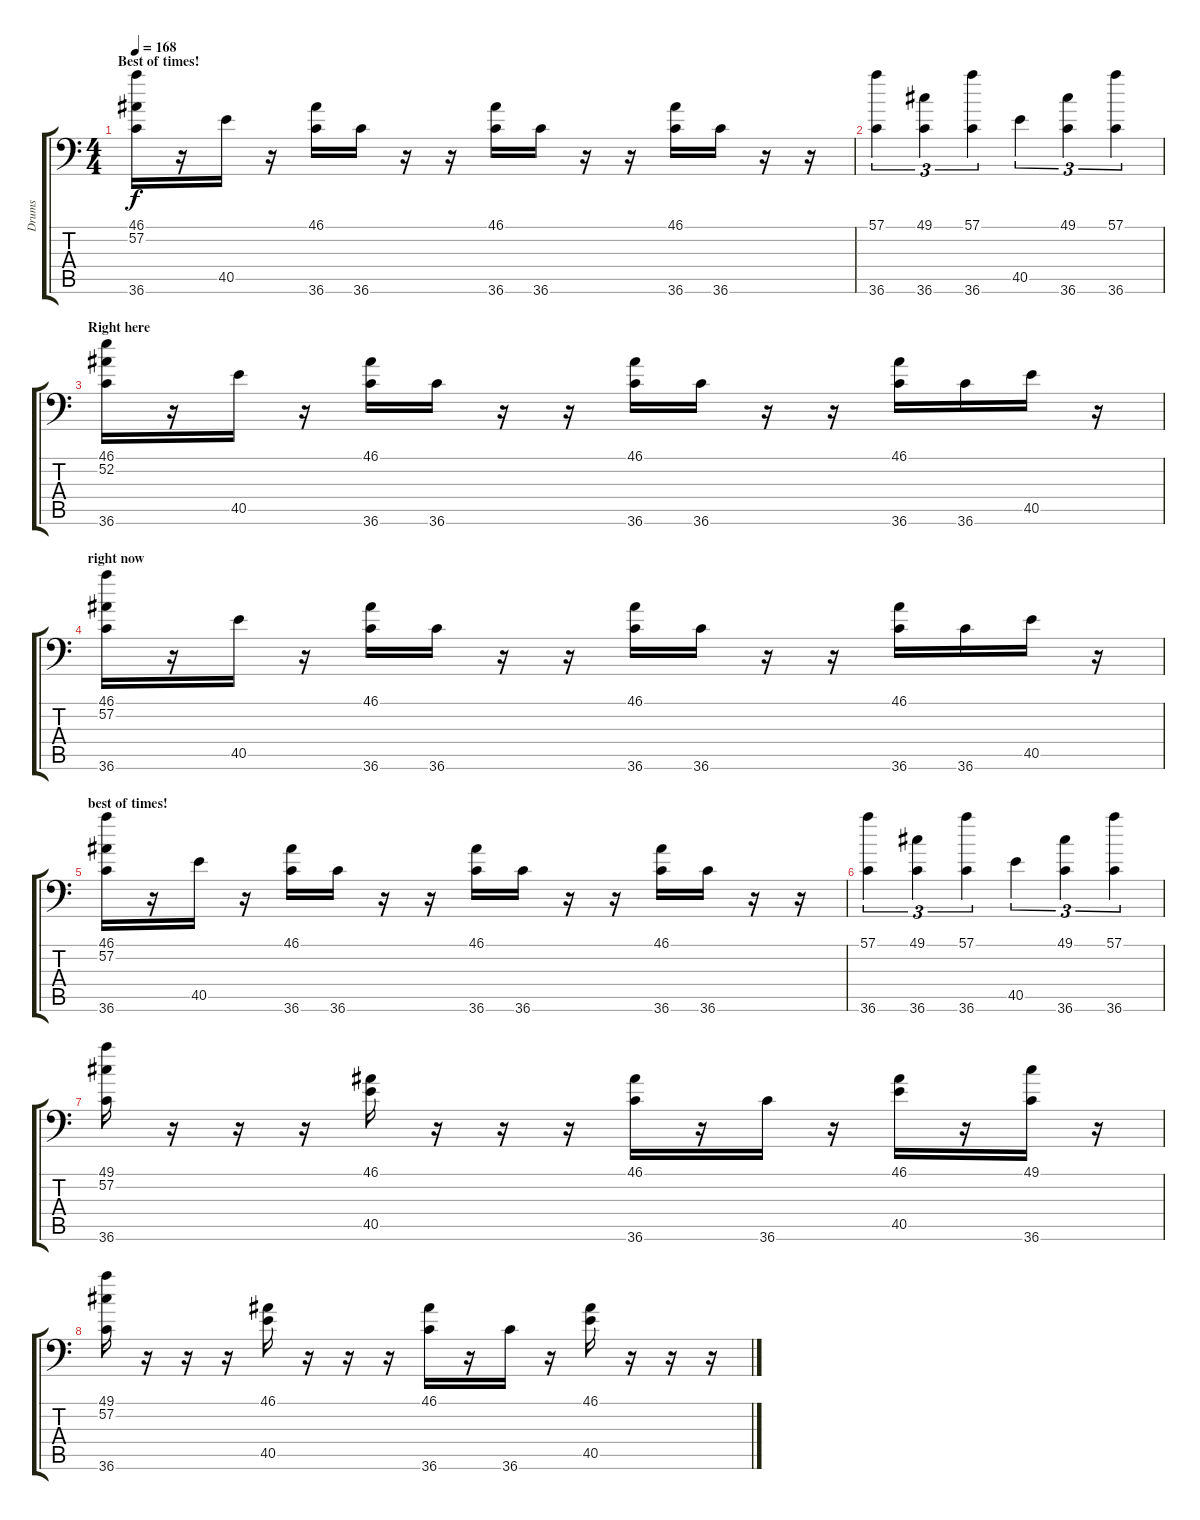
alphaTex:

\track ("Drums" "Drums") {instrument acousticgrandpiano}
\staff {score tabs}
\tuning (C-1 C-1 C-1 C-1 C-1 C-1) {hide}
\ts (4 4)
\section ("" "Best of times!")
\tempo 168
\clef f4
\ks c
(46.1 57.2 36.6).16{dy f} r.16 40.5.16 r.16 (46.1 36.6).16 36.6.16 r.16 r.16 (46.1 36.6).16 36.6.16 r.16 r.16 (46.1 36.6).16 36.6.16 r.16 r.16 |
(57.1 36.6).4{tu (3 2)} (49.1 36.6).4{tu (3 2)} (57.1 36.6).4{tu (3 2)} 40.5.4{tu (3 2)} (49.1 36.6).4{tu (3 2)} (57.1 36.6).4{tu (3 2)} |
\section ("" "Right here")
(46.1 52.2 36.6).16 r.16 40.5.16 r.16 (46.1 36.6).16 36.6.16 r.16 r.16 (46.1 36.6).16 36.6.16 r.16 r.16 (46.1 36.6).16 36.6.16 40.5.16 r.16 |
\section ("" "right now")
(46.1 57.2 36.6).16 r.16 40.5.16 r.16 (46.1 36.6).16 36.6.16 r.16 r.16 (46.1 36.6).16 36.6.16 r.16 r.16 (46.1 36.6).16 36.6.16 40.5.16 r.16 |
\section ("" "best of times!")
(46.1 57.2 36.6).16 r.16 40.5.16 r.16 (46.1 36.6).16 36.6.16 r.16 r.16 (46.1 36.6).16 36.6.16 r.16 r.16 (46.1 36.6).16 36.6.16 r.16 r.16 |
(57.1 36.6).4{tu (3 2)} (49.1 36.6).4{tu (3 2)} (57.1 36.6).4{tu (3 2)} 40.5.4{tu (3 2)} (49.1 36.6).4{tu (3 2)} (57.1 36.6).4{tu (3 2)} |
(49.1 57.2 36.6).16 r.16 r.16 r.16 (46.1 40.5).16 r.16 r.16 r.16 (46.1 36.6).16 r.16 36.6.16 r.16 (46.1 40.5).16 r.16 (49.1 36.6).16 r.16 |
(49.1 57.2 36.6).16 r.16 r.16 r.16 (46.1 40.5).16 r.16 r.16 r.16 (46.1 36.6).16 r.16 36.6.16 r.16 (46.1 40.5).16 r.16 r.16 r.16
